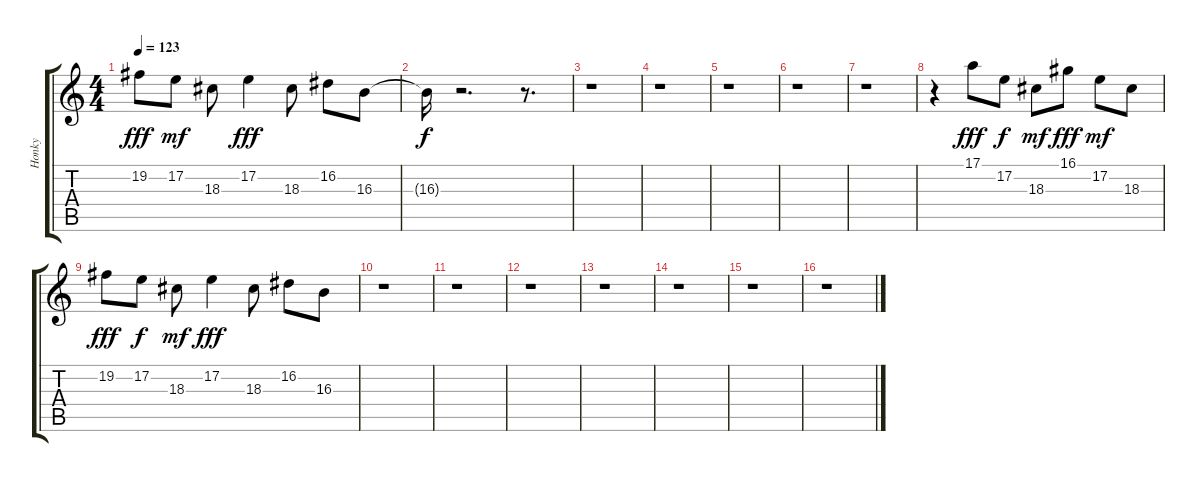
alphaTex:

\track ("Honky" "Honky") {instrument honkytonkpiano}
\staff {score tabs}
\tuning (E4 B3 G3 D3 A2 E2) {hide}
\ts (4 4)
\tempo 123
\clef g2
\ks c
19.2.8{dy fff} 17.2.8{dy mf} 18.3.8 17.2.4{dy fff} 18.3.8 16.2.8 16.3.8 |
16.3{t}.16{dy f} r.2{d} r.8{d} |
r.1 |
r.1 |
r.1 |
r.1 |
r.1 |
r.4 17.1.8{dy fff} 17.2.8{dy f} 18.3.8{dy mf} 16.1.8{dy fff} 17.2.8{dy mf} 18.3.8 |
19.2.8{dy fff} 17.2.8{dy f} 18.3.8{dy mf} 17.2.4{dy fff} 18.3.8 16.2.8 16.3.8 |
r.1 |
r.1 |
r.1 |
r.1 |
r.1 |
r.1 |
r.1
